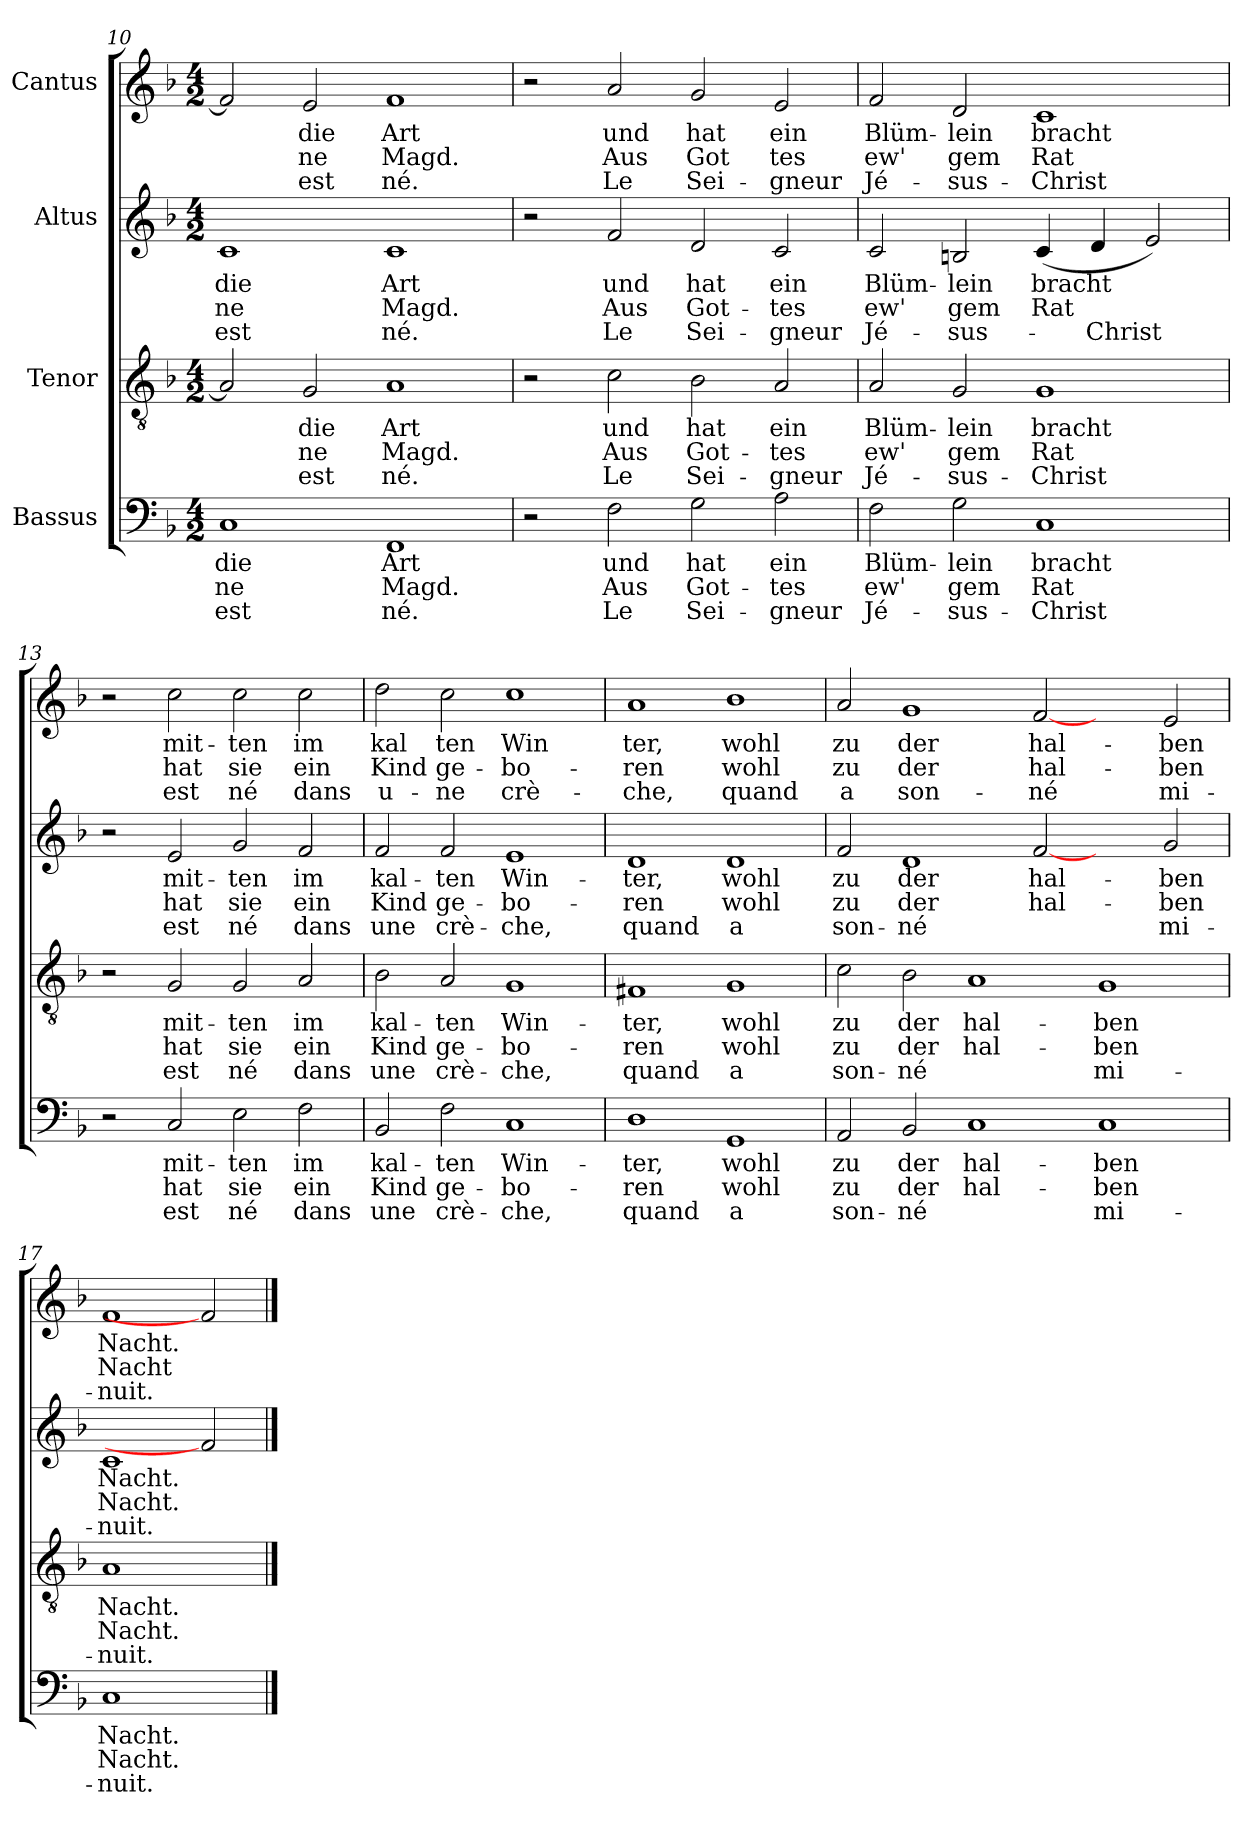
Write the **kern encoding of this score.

**kern	**text	**text	**text	**kern	**text	**text	**text	**kern	**text	**text	**text	**kern	**text	**text	**text
*part4	*part4	*part4	*part4	*part3	*part3	*part3	*part3	*part2	*part2	*part2	*part2	*part1	*part1	*part1	*part1
*staff4	*staff4	*staff4	*staff4	*staff3	*staff3	*staff3	*staff3	*staff2	*staff2	*staff2	*staff2	*staff1	*staff1	*staff1	*staff1
*I"Bassus	*	*	*	*I"Tenor	*	*	*	*I"Altus	*	*	*	*I"Cantus	*	*	*
*clefF4	*	*	*	*clefGv2	*	*	*	*clefG2	*	*	*	*clefG2	*	*	*
*k[b-]	*	*	*	*k[b-]	*	*	*	*k[b-]	*	*	*	*k[b-]	*	*	*
*F:	*	*	*	*F:	*	*	*	*F:	*	*	*	*F:	*	*	*
*M4/2	*	*	*	*M4/2	*	*	*	*M4/2	*	*	*	*M4/2	*	*	*
=10	=10	=10	=10	=10	=10	=10	=10	=10	=10	=10	=10	=10	=10	=10	=10
!	!LO:LY:b	!LO:LY:b	!LO:LY:b	!	!	!	!	!	!LO:LY:b	!LO:LY:b	!LO:LY:b	!	!	!	!
1C	die	-ne	est	2A/]	.	.	.	1c	die	-ne	est	2f/]	.	.	.
!	!	!	!	!	!LO:LY:b	!LO:LY:b	!LO:LY:b	!	!	!	!	!	!LO:LY:b	!LO:LY:b	!LO:LY:b
.	.	.	.	2G/	die	-ne	est	.	.	.	.	2e/	die	ne	est
!	!LO:LY:b	!LO:LY:b	!LO:LY:b	!	!LO:LY:b	!LO:LY:b	!LO:LY:b	!	!LO:LY:b	!LO:LY:b	!LO:LY:b	!	!LO:LY:b	!LO:LY:b	!LO:LY:b
1FF	Art	Magd.	né.	1A	Art	Magd.	né.	1c	Art	Magd.	né.	1f	Art	Magd.	né.
=11	=11	=11	=11	=11	=11	=11	=11	=11	=11	=11	=11	=11	=11	=11	=11
2r	.	.	.	2r	.	.	.	2r	.	.	.	2r	.	.	.
!	!LO:LY:b	!LO:LY:b	!LO:LY:b	!	!LO:LY:b	!LO:LY:b	!LO:LY:b	!	!LO:LY:b	!LO:LY:b	!LO:LY:b	!	!LO:LY:b	!LO:LY:b	!LO:LY:b
2F\	und	Aus	Le	2c\	und	Aus	Le	2f/	und	Aus	Le	2a/	und	Aus	Le
!	!LO:LY:b	!LO:LY:b	!LO:LY:b	!	!LO:LY:b	!LO:LY:b	!LO:LY:b	!	!LO:LY:b	!LO:LY:b	!LO:LY:b	!	!LO:LY:b	!LO:LY:b	!LO:LY:b
2G\	hat	Got-	Sei-	2B-\	hat	Got-	Sei-	2d/	hat	Got-	Sei-	2g/	hat	Got	Sei-
!	!LO:LY:b	!LO:LY:b	!LO:LY:b	!	!LO:LY:b	!LO:LY:b	!LO:LY:b	!	!LO:LY:b	!LO:LY:b	!LO:LY:b	!	!LO:LY:b	!LO:LY:b	!LO:LY:b
2A\	ein	-tes	-gneur	2A/	ein	-tes	-gneur	2c/	ein	-tes	-gneur	2e/	ein	tes	-gneur
!!LO:PB:g=z
=12	=12	=12	=12	=12	=12	=12	=12	=12	=12	=12	=12	=12	=12	=12	=12
!	!LO:LY:b	!LO:LY:b	!LO:LY:b	!	!LO:LY:b	!LO:LY:b	!LO:LY:b	!	!LO:LY:b	!LO:LY:b	!LO:LY:b	!	!LO:LY:b	!LO:LY:b	!LO:LY:b
2F\	Blüm-	ew'	Jé-	2A/	Blüm-	ew'	Jé-	2c/	Blüm-	ew'	Jé-	2f/	Blüm-	ew'	Jé-
!	!LO:LY:b	!LO:LY:b	!LO:LY:b	!	!LO:LY:b	!LO:LY:b	!LO:LY:b	!	!LO:LY:b	!LO:LY:b	!LO:LY:b	!	!LO:LY:b	!LO:LY:b	!LO:LY:b
2G\	-lein	gem	-sus-	2G/	-lein	gem	-sus-	2Bn/	-lein	gem	-sus-	2d/	-lein	gem	-sus-
!	!LO:LY:b	!LO:LY:b	!LO:LY:b	!	!LO:LY:b	!LO:LY:b	!LO:LY:b	!	!LO:LY:b	!LO:LY:b	!	!	!LO:LY:b	!LO:LY:b	!LO:LY:b
1C	bracht	Rat	-Christ	1G	bracht	Rat	-Christ	(4c/	bracht	Rat	.	1c	bracht	Rat	-Christ
!	!	!	!	!	!	!	!	!	!	!	!LO:LY:b	!	!	!	!
.	.	.	.	.	.	.	.	4d/	.	.	-Christ	.	.	.	.
.	.	.	.	.	.	.	.	2e/)	.	.	.	.	.	.	.
=13	=13	=13	=13	=13	=13	=13	=13	=13	=13	=13	=13	=13	=13	=13	=13
2r	.	.	.	2r	.	.	.	2r	.	.	.	2r	.	.	.
!	!LO:LY:b	!LO:LY:b	!LO:LY:b	!	!LO:LY:b	!LO:LY:b	!LO:LY:b	!	!LO:LY:b	!LO:LY:b	!LO:LY:b	!	!LO:LY:b	!LO:LY:b	!LO:LY:b
2C/	mit-	hat	est	2G/	mit-	hat	est	2e/	mit-	hat	est	2cc\	mit-	hat	est
!	!LO:LY:b	!LO:LY:b	!LO:LY:b	!	!LO:LY:b	!LO:LY:b	!LO:LY:b	!	!LO:LY:b	!LO:LY:b	!LO:LY:b	!	!LO:LY:b	!LO:LY:b	!LO:LY:b
2E\	-ten	sie	né	2G/	-ten	sie	né	2g/	-ten	sie	né	2cc\	-ten	sie	né
!	!LO:LY:b	!LO:LY:b	!LO:LY:b	!	!LO:LY:b	!LO:LY:b	!LO:LY:b	!	!LO:LY:b	!LO:LY:b	!LO:LY:b	!	!LO:LY:b	!LO:LY:b	!LO:LY:b
2F\	im	ein	dans	2A/	im	ein	dans	2f/	im	ein	dans	2cc\	im	ein	dans
=14	=14	=14	=14	=14	=14	=14	=14	=14	=14	=14	=14	=14	=14	=14	=14
!	!LO:LY:b	!LO:LY:b	!LO:LY:b	!	!LO:LY:b	!LO:LY:b	!LO:LY:b	!	!LO:LY:b	!LO:LY:b	!LO:LY:b	!	!LO:LY:b	!LO:LY:b	!LO:LY:b
2BB-/	kal-	Kind	une	2B-\	kal-	Kind	une	2f/	kal-	Kind	une	2dd\	kal	Kind	u-
!	!LO:LY:b	!LO:LY:b	!LO:LY:b	!	!LO:LY:b	!LO:LY:b	!LO:LY:b	!	!LO:LY:b	!LO:LY:b	!LO:LY:b	!	!LO:LY:b	!LO:LY:b	!LO:LY:b
2F\	-ten	ge-	crè-	2A/	-ten	ge-	crè-	2f/	-ten	ge-	crè-	2cc\	ten	ge-	-ne
!	!LO:LY:b	!LO:LY:b	!LO:LY:b	!	!LO:LY:b	!LO:LY:b	!LO:LY:b	!	!LO:LY:b	!LO:LY:b	!LO:LY:b	!	!LO:LY:b	!LO:LY:b	!LO:LY:b
1C	Win-	-bo-	-che,	1G	Win-	-bo-	-che,	1e	Win-	-bo-	-che,	1cc	Win	-bo-	crè-
=15	=15	=15	=15	=15	=15	=15	=15	=15	=15	=15	=15	=15	=15	=15	=15
!	!LO:LY:b	!LO:LY:b	!LO:LY:b	!	!LO:LY:b	!LO:LY:b	!LO:LY:b	!	!LO:LY:b	!LO:LY:b	!LO:LY:b	!	!LO:LY:b	!LO:LY:b	!LO:LY:b
1D	-ter,	-ren	quand	1F#X	-ter,	-ren	quand	1d	-ter,	-ren	quand	1a	ter,	-ren	-che,
!	!LO:LY:b	!LO:LY:b	!LO:LY:b	!	!LO:LY:b	!LO:LY:b	!LO:LY:b	!	!LO:LY:b	!LO:LY:b	!LO:LY:b	!	!LO:LY:b	!LO:LY:b	!LO:LY:b
1GG	wohl	wohl	a	1G	wohl	wohl	a	1d	wohl	wohl	a	1b-	wohl	wohl	quand
=16	=16	=16	=16	=16	=16	=16	=16	=16	=16	=16	=16	=16	=16	=16	=16
!	!LO:LY:b	!LO:LY:b	!LO:LY:b	!	!LO:LY:b	!LO:LY:b	!LO:LY:b	!	!LO:LY:b	!LO:LY:b	!LO:LY:b	!	!LO:LY:b	!LO:LY:b	!LO:LY:b
2AA/	zu	zu	son-	2c\	zu	zu	son-	2f/	zu	zu	son-	2a</	zu	zu	a
!	!LO:LY:b	!LO:LY:b	!LO:LY:b	!	!LO:LY:b	!LO:LY:b	!LO:LY:b	!	!LO:LY:b	!LO:LY:b	!LO:LY:b	!	!LO:LY:b	!LO:LY:b	!LO:LY:b
2BB-/	der	der	-né	2B-\	der	der	-né	1d	der	der	-né	1g	der	der	son-
!	!LO:LY:b	!LO:LY:b	!	!	!LO:LY:b	!LO:LY:b	!	!	!	!	!	!	!	!	!
1C	hal-	hal-	.	1A	hal-	hal-	.	.	.	.	.	.	.	.	.
!	!	!	!	!	!	!	!	!	!LO:LY:b	!LO:LY:b	!	!	!LO:LY:b	!LO:LY:b	!LO:LY:b
.	.	.	.	.	.	.	.	[2f	hal-	hal-	.	[2f	hal-	hal-	-né
!	!LO:LY:b	!LO:LY:b	!LO:LY:b	!	!LO:LY:b	!LO:LY:b	!LO:LY:b	!	!	!	!	!	!	!	!
1C	-ben	-ben	mi-	1G	-ben	-ben	mi-	2ryy	.	.	.	2ryy	.	.	.
!	!	!	!	!	!	!	!	!	!LO:LY:b	!LO:LY:b	!LO:LY:b	!	!LO:LY:b	!LO:LY:b	!LO:LY:b
.	.	.	.	.	.	.	.	2g/	-ben	-ben	mi-	2e/	ben	-ben	mi-
=17	=17	=17	=17	=17	=17	=17	=17	=17	=17	=17	=17	=17	=17	=17	=17
!	!LO:LY:b	!LO:LY:b	!LO:LY:b	!	!LO:LY:b	!LO:LY:b	!LO:LY:b	!	!LO:LY:b	!LO:LY:b	!LO:LY:b	!	!LO:LY:b	!LO:LY:b	!LO:LY:b
1C	Nacht.	Nacht.	-nuit.	1A	Nacht.	Nacht.	-nuit.	1c	Nacht.	Nacht.	-nuit.	1f	Nacht.	Nacht	-nuit.
2ryy	.	.	.	2ryy	.	.	.	2f]	.	.	.	2f]	.	.	.
==	==	==	==	==	==	==	==	==	==	==	==	==	==	==	==
*-	*-	*-	*-	*-	*-	*-	*-	*-	*-	*-	*-	*-	*-	*-	*-
